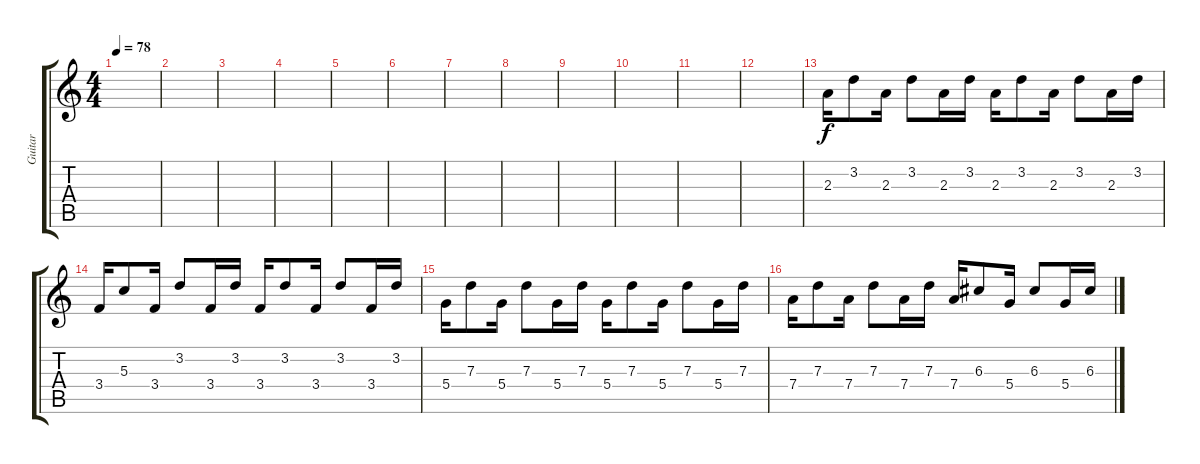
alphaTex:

\track ("Guitar" "Guitar") {instrument distortionguitar}
\staff {score tabs}
\tuning (E4 B3 G3 D3 A2 E2) {hide}
\ts (4 4)
\tempo 78
\clef g2
\ks c
|
|
|
|
|
|
|
|
|
|
|
|
2.3.16 3.2.8 2.3.16 3.2.8 2.3.16 3.2.16 2.3.16 3.2.8 2.3.16 3.2.8 2.3.16 3.2.16 |
3.4.16 5.3.8 3.4.16 3.2.8 3.4.16 3.2.16 3.4.16 3.2.8 3.4.16 3.2.8 3.4.16 3.2.16 |
5.4.16 7.3.8 5.4.16 7.3.8 5.4.16 7.3.16 5.4.16 7.3.8 5.4.16 7.3.8 5.4.16 7.3.16 |
7.4.16 7.3.8 7.4.16 7.3.8 7.4.16 7.3.16 7.4.16 6.3.8 5.4.16 6.3.8 5.4.16 6.3.16
